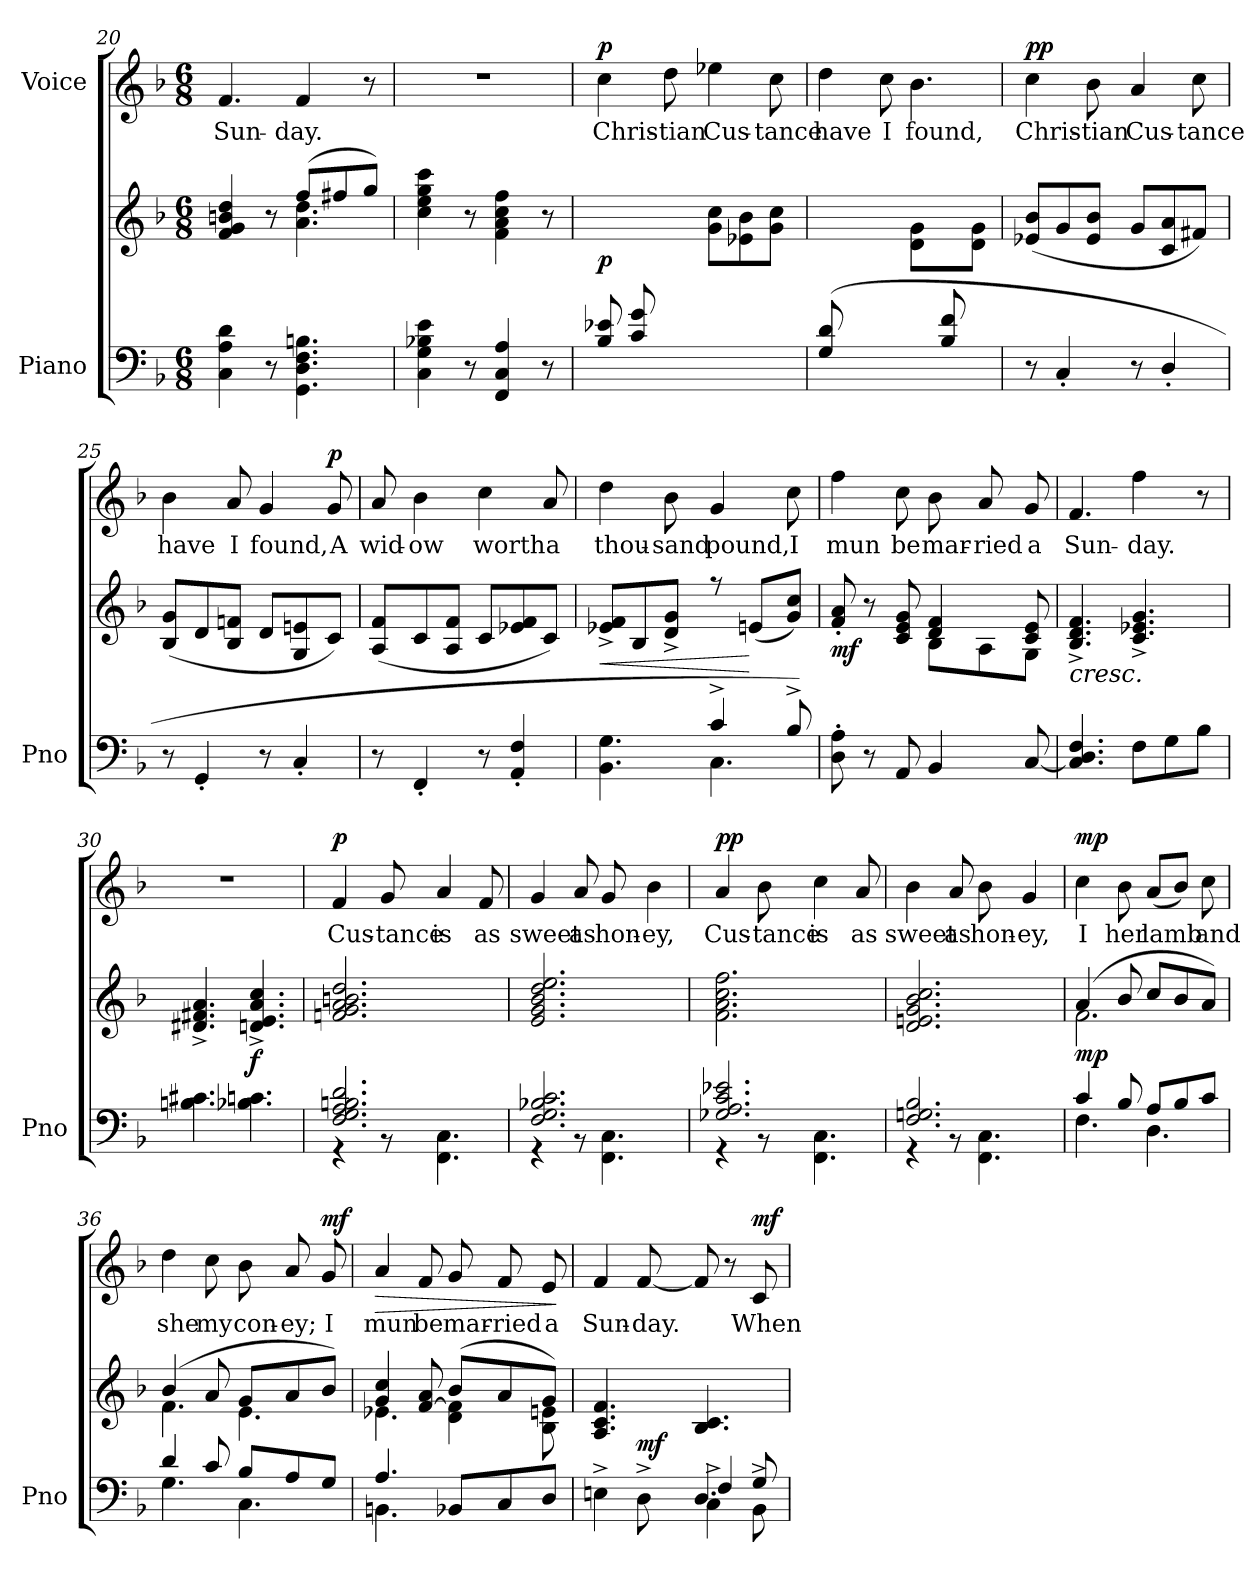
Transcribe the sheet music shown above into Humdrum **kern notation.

**kern	**kern	**dynam	**kern	**text	**dynam
*part2	*part2	*part2	*part1	*part1	*part1
*staff3	*staff2	*staff2/3	*staff1	*staff1	*staff1
*I"Piano	*	*	*I"Voice	*	*
*I'Pno	*	*	*	*	*
*clefF4	*clefG2	*	*clefG2	*	*
*k[b-]	*k[b-]	*	*k[b-]	*	*
*M6/8	*M6/8	*	*M6/8	*	*
=20	=20	=20	=20	=20	=20
*	*^	*	*	*	*
!	!	!	!	!	!LO:LY:b	!
4C\ 4A\ 4d\	4f/ 4g/ 4bn/ 4dd/	4.ryy	.	4.f/	Sun-	.
8r	8r	.	.	.	.	.
!	!	!	!	!	!LO:LY:b	!
4.GG\ 4.D\ 4.F\ 4.Bn\	(>8ff/L	4.a\ 4.dd\	.	4f/	-day.	.
.	8ff#X/	.	.	.	.	.
.	8gg/J)	.	.	8r	.	.
*	*v	*v	*	*	*	*
=21	=21	=21	=21	=21	=21
4C\ 4G\ 4B-X\ 4e\	4cc\ 4ee\ 4gg\ 4ccc\	.	2.r	.	.
8r	8r	.	.	.	.
4FF/ 4C/ 4A/	4f\ 4a\ 4cc\ 4ff\	.	.	.	.
8r	8r	.	.	.	.
!!LO:LB:g=z
=22	=22	=22	=22	=22	=22
*^	*	*	*	*	*
!	!	!	!LO:DY:b	!	!LO:LY:b	!LO:DY:a
(<8B-/ 8e-X/L	2.ryy	4ryy	p	4cc\	Chris-	p
8c/ 8g/	.	.	.	.	.	.
!	!	!	!	!	!LO:LY:b	!
2ryy	.	8b-\ 8ee-X\J	.	8dd\	-tian	.
!	!	!	!	!	!LO:LY:b	!
.	.	8g\ 8cc\L	.	4ee-X\	Cus-	.
.	.	8e-X\ 8b-\	.	.	.	.
!	!	!	!	!	!LO:LY:b	!
.	.	8g\ 8cc\J)	.	8cc\	-tance	.
=23	=23	=23	=23	=23	=23	=23
!	!	!	!	!	!LO:LY:b	!
(<8G/ 8d/L	2.ryy	8ryy	.	4dd\	have	.
4.ryy	.	8d\ 8g\	.	.	.	.
!	!	!	!	!	!LO:LY:b	!
.	.	8b-\ 8dd\J	.	8cc\	I	.
!	!	!	!	!	!LO:LY:b	!
.	.	8d\ 8g\L	.	4.b-\	found,	.
8B-/ 8f/	.	8ryy	.	.	.	.
8ryy	.	8d\ 8g\J)	.	.	.	.
*v	*v	*	*	*	*	*
=24	=24	=24	=24	=24	=24
!	!	!	!	!LO:LY:b	!LO:DY:a
8r	(<8e-X/ 8b-/L	.	4cc\	Chris-	pp
4C'/	8g/	.	.	.	.
!	!	!	!	!LO:LY:b	!
.	8e-/ 8b-/J	.	8b-\	-tian	.
!	!	!	!	!LO:LY:b	!
8r	8g/L	.	4a/	Cus-	.
4D'/	8c/ 8a/	.	.	.	.
!	!	!	!	!LO:LY:b	!
.	8f#X/J)	.	8cc\	-tance	.
=25	=25	=25	=25	=25	=25
!	!	!	!	!LO:LY:b	!
8r	(<8B-/ 8g/L	.	4b-\	have	.
4GG'/	8d/	.	.	.	.
!	!	!	!	!LO:LY:b	!
.	8B-/ 8fn/J	.	8a/	I	.
!	!	!	!	!LO:LY:b	!
8r	8d/L	.	4g/	found,	.
4C'/	8G/ 8en/	.	.	.	.
!	!	!	!	!LO:LY:b	!LO:DY:a
.	8c/J)	.	8g/	A	p
!!LO:LB:g=z
=26	=26	=26	=26	=26	=26
!	!	!	!	!LO:LY:b	!
8r	(<8A/ 8f/L	.	8a/	wid-	.
!	!	!	!	!LO:LY:b	!
4FF'/	8c/	.	4b-\	-ow	.
.	8A/ 8f/J	.	.	.	.
!	!	!	!	!LO:LY:b	!
8r	8c/L	.	4cc\	worth	.
4AA/' 4F/'	8e-X/ 8f/	.	.	.	.
!	!	!	!	!LO:LY:b	!
.	8c/J)	.	8a/	a	.
=27	=27	=27	=27	=27	=27
*^	*	*	*	*	*
!	!	!	!LO:HP:b	!	!LO:LY:b	!
*	*	*^	*	*	*	*
4.ryy	4.BB-\ 4.G\	(<8e-X/^ 8f/^L	4.ryy	<	4dd\	thou-	.
.	.	8B-/	.	.	.	.	.
!	!	!	!	!	!	!LO:LY:b	!
.	.	8d/^ 8g/^J	.	.	8b-\	-sand	.
!	!	!	!	!	!	!LO:LY:b	!
4c^/	4.C\	4.ryy	8rff	.	4g/	pound,	.
.	.	.	(>8en/L	[	.	.	.
!	!	!	!	!	!	!LO:LY:b	!
8B-^/)	.	.	8g/ 8cc/J)	.	8cc\	I	.
*v	*v	*	*	*	*	*	*
=28	=28	=28	=28	=28	=28	=28
!	!	!	!LO:DY:b	!	!LO:LY:b	!
8D\' 8A\'	8f/' 8a/'	4.ryy	mf	4ff\	mun	.
8r	8r	.	.	.	.	.
!	!	!	!	!	!LO:LY:b	!
8AA/	8c/ 8e/ 8g/	.	.	8cc\	be	.
!	!	!	!	!	!LO:LY:b	!
4BB-/	4d/ 4f/	8B-\L	.	8b-\	mar-	.
!	!	!	!	!	!LO:LY:b	!
.	.	8A\	.	8a/	-ried	.
!	!	!	!	!	!LO:LY:b	!
[8C/	8c/ 8e/	8G\J	.	8g/	a	.
!!LO:PB:g=z
=29	=29	=29	=29	=29	=29	=29
!	!	!	!LO:HP:b	!	!LO:LY:b	!
*	*v	*v	*	*	*	*
4.C/] 4.D/ 4.F/	4.B-/^ 4.d/^ 4.f/^	<	4.f/	Sun-	.
!	!	!	!	!LO:LY:b	!
8F\L	4.c/^ 4.e-X/^ 4.g/^	.	4ff\	-day.	.
8G\	.	.	.	.	.
8B-\J	.	.	8r	.	.
=30	=30	=30	=30	=30	=30
4.Bn\ 4.c#X\	4.d#X/^ 4.f#X/^ 4.a/^	.	2.r	.	.
!	!	!LO:DY:b	!	!	!
4.B-X\ 4.cn\	4.dn/^ 4.e/^ 4.a/^ 4.cc/^	f	.	.	.
=31	=31	=31	=31	=31	=31
*^	*	*	*	*	*
!	!	!	!LO:DY:b	!	!LO:LY:b	!
!	!	!	!LO:DY:n=1:b	!	!	!
!	!	!	!LO:DY:n=2:b	!	!	!LO:DY:a
2.F/ 2.G/ 2.A/ 2.Bn/ 2.d/	4r	2.fn/ 2.g/ 2.a/ 2.bn/ 2.dd/	other-dynamics p other-dynamics	4f/	Cus-	p
!	!	!	!	!	!LO:LY:b	!
.	8r	.	.	8g/	-tance	.
!	!	!	!	!	!LO:LY:b	!
.	4.FF\ 4.C\	.	.	4a/	is	.
!	!	!	!	!	!LO:LY:b	!
.	.	.	.	8f/	as	.
*v	*v	*	*	*	*	*
.	.	[	.	.	.
=32	=32	=32	=32	=32	=32
*^	*	*	*	*	*
!	!	!	!	!	!LO:LY:b	!
2.F/ 2.G/ 2.B-X/ 2.c/	4r	2.e/ 2.g/ 2.b-/ 2.dd/ 2.ee/	.	4g/	sweet	.
!	!	!	!	!	!LO:LY:b	!
.	8r	.	.	8a/	as	.
!	!	!	!	!	!LO:LY:b	!
.	4.FF\ 4.C\	.	.	8g/	hon-	.
!	!	!	!	!	!LO:LY:b	!
.	.	.	.	4b-\	-ey,	.
!!LO:LB:g=z
=33	=33	=33	=33	=33	=33	=33
!	!	!	!	!	!LO:LY:b	!LO:DY:a
2.G-X/ 2.A/ 2.c/ 2.e-X/	4r	2.f\ 2.a\ 2.cc\ 2.ff\	.	4a/	Cus-	pp
!	!	!	!	!	!LO:LY:b	!
.	8r	.	.	8b-\	-tance	.
!	!	!	!	!	!LO:LY:b	!
.	4.FF\ 4.C\	.	.	4cc\	is	.
!	!	!	!	!	!LO:LY:b	!
.	.	.	.	8a/	as	.
=34	=34	=34	=34	=34	=34	=34
!	!	!	!	!	!LO:LY:b	!
2.F/ 2.Gn/ 2.B-/	4r	2.d/ 2.en/ 2.g/ 2.b-/ 2.cc/	.	4b-\	sweet	.
!	!	!	!	!	!LO:LY:b	!
.	8r	.	.	8a/	as	.
!	!	!	!	!	!LO:LY:b	!
.	4.FF\ 4.C\	.	.	8b-\	hon-	.
!	!	!	!	!	!LO:LY:b	!
.	.	.	.	4g/	-ey,	.
=35	=35	=35	=35	=35	=35	=35
*	*	*^	*	*	*	*
!	!	!	!	!LO:DY:b	!	!LO:LY:b	!LO:DY:a
4c/	4.F\	(>4a/	2.f\	mp	4cc\	I	mp
!	!	!	!	!	!	!LO:LY:b	!
8B-/	.	8b-/	.	.	8b-\	her	.
!	!	!	!	!	!	!LO:LY:b	!
8A/L	4.D\	8cc/L	.	.	(<8a/L	lamb	.
8B-/	.	8b-/	.	.	8b-/J)	.	.
!	!	!	!	!	!	!LO:LY:b	!
8c/J	.	8a/J)	.	.	8cc\	and	.
!!LO:LB:g=z
=36	=36	=36	=36	=36	=36	=36	=36
!	!	!	!	!	!	!LO:LY:b	!
4d/	4.G\	(>4b-/	4.f\	.	4dd\	she	.
!	!	!	!	!	!	!LO:LY:b	!
8c/	.	8a/	.	.	8cc\	my	.
!	!	!	!	!	!	!LO:LY:b	!
8B-/L	4.C\	8g/L	4.e\	.	8b-\	con-	.
!	!	!	!	!	!	!LO:LY:b	!
8A/	.	8a/	.	.	8a/	-ey;	.
!	!	!	!	!	!	!LO:LY:b	!LO:DY:a
8G/J	.	8b-/J)	.	.	8g/	I	mf
=37	=37	=37	=37	=37	=37	=37	=37
!	!	!	!	!	!	!LO:LY:b	!LO:HP:b
4.A/	4.BBn\	4g/ 4cc/	4.e-X\	.	4a/	mun	>
!	!	!	!	!	!	!LO:LY:b	!
.	.	[8f/ 8a/	.	.	8f/	be	.
!	!	!	!	!	!	!LO:LY:b	!
8BB-X/L	4.ryy	(>8b-/L	4d\ 4f\]	.	8g/	mar-	.
!	!	!	!	!	!	!LO:LY:b	!
8C/	.	8a/	.	.	8f/	-ried	.
!	!	!	!	!	!	!LO:LY:b	!
8D/J	.	8g/J)	8B-\ 8en\	.	8e/	a	.
*v	*v	*	*	*	*	*	*
*	*v	*v	*	*	*	*
.	.	.	.	.	]
=38	=38	=38	=38	=38	=38
*^	*	*	*	*	*
*	*^	*	*	*	*	*
!	!	!	!	!	!	!LO:LY:b	!
4.ryy	4ryy	4En^\	4.A/ 4.c/ 4.f/	.	4f/	Sun-	.
!	!	!	!	!LO:DY:a=2	!	!LO:LY:b	!
.	8ryy	8D^\	.	mf	[8f/	-day.	.
4.D/	4F/	4C^\	4.B-/ 4.c/	.	8f/]	.	.
.	.	.	.	.	8r	.	.
!	!	!	!	!	!	!LO:LY:b	!LO:DY:a
.	8G/	8BB-^\	.	.	8c/	When	mf
*v	*v	*v	*	*	*	*	*
=	=	=	=	=	=
*-	*-	*-	*-	*-	*-
